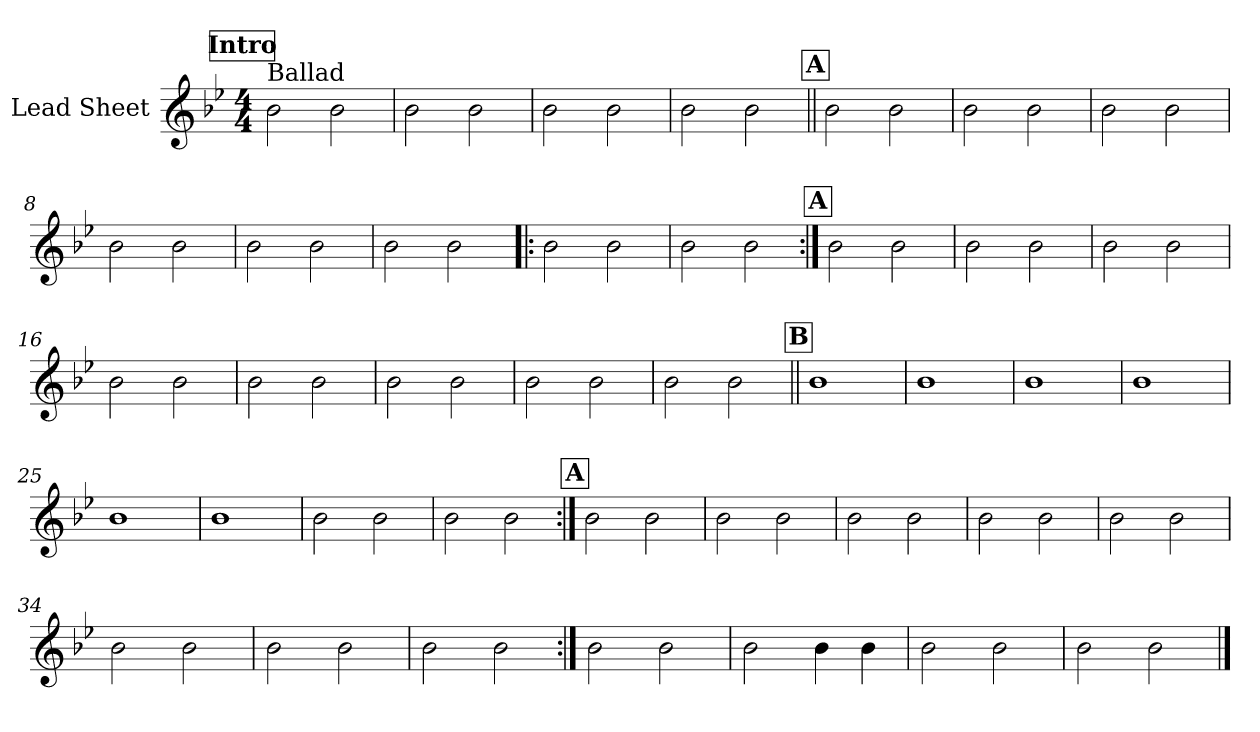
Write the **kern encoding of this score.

**kern
*part1
*staff1
*I"Lead Sheet
*clefG2
*k[b-e-]
*B-:
*M4/4
!!LO:REH:place=s1:a:fs=14:t=Intro
=1
!LO:TX:a:t=Ballad
2b-\
2b-\
=2
2b-\
2b-\
=3
2b-\
2b-\
=4
2b-\
2b-\
!!LO:LB:g=z
!!LO:REH:place=s1:a:fs=14:t=A
=5||
2b-\
2b-\
=6
2b-\
2b-\
=7
2b-\
2b-\
=8
2b-\
2b-\
!!LO:LB:g=z
=9
2b-\
2b-\
=10
2b-\
2b-\
=11!|:
2b-\
2b-\
=12
2b-\
2b-\
!!LO:LB:g=z
!!LO:REH:place=s1:a:fs=14:t=A
=13:|!
2b-\
2b-\
=14
2b-\
2b-\
=15
2b-\
2b-\
=16
2b-\
2b-\
!!LO:LB:g=z
=17
2b-\
2b-\
=18
2b-\
2b-\
=19
2b-\
2b-\
=20
2b-\
2b-\
!!LO:LB:g=z
!!LO:REH:place=s1:a:fs=14:t=B
=21||
1b-
=22
1b-
=23
1b-
=24
1b-
!!LO:LB:g=z
=25
1b-
=26
1b-
=27
2b-\
2b-\
=28
2b-\
2b-\
!!LO:LB:g=z
!!LO:REH:place=s1:a:fs=14:t=A
=29:|!
2b-\
2b-\
=30
2b-\
2b-\
=31
2b-\
2b-\
=32
2b-\
2b-\
!!LO:LB:g=z
=33
2b-\
2b-\
=34
2b-\
2b-\
=35
2b-\
2b-\
=36
2b-\
2b-\
!!LO:LB:g=z
=37:|!
2b-\
2b-\
=38
2b-\
4b-\
4b-\
=39
2b-\
2b-\
=40
2b-\
2b-\
==
*-
